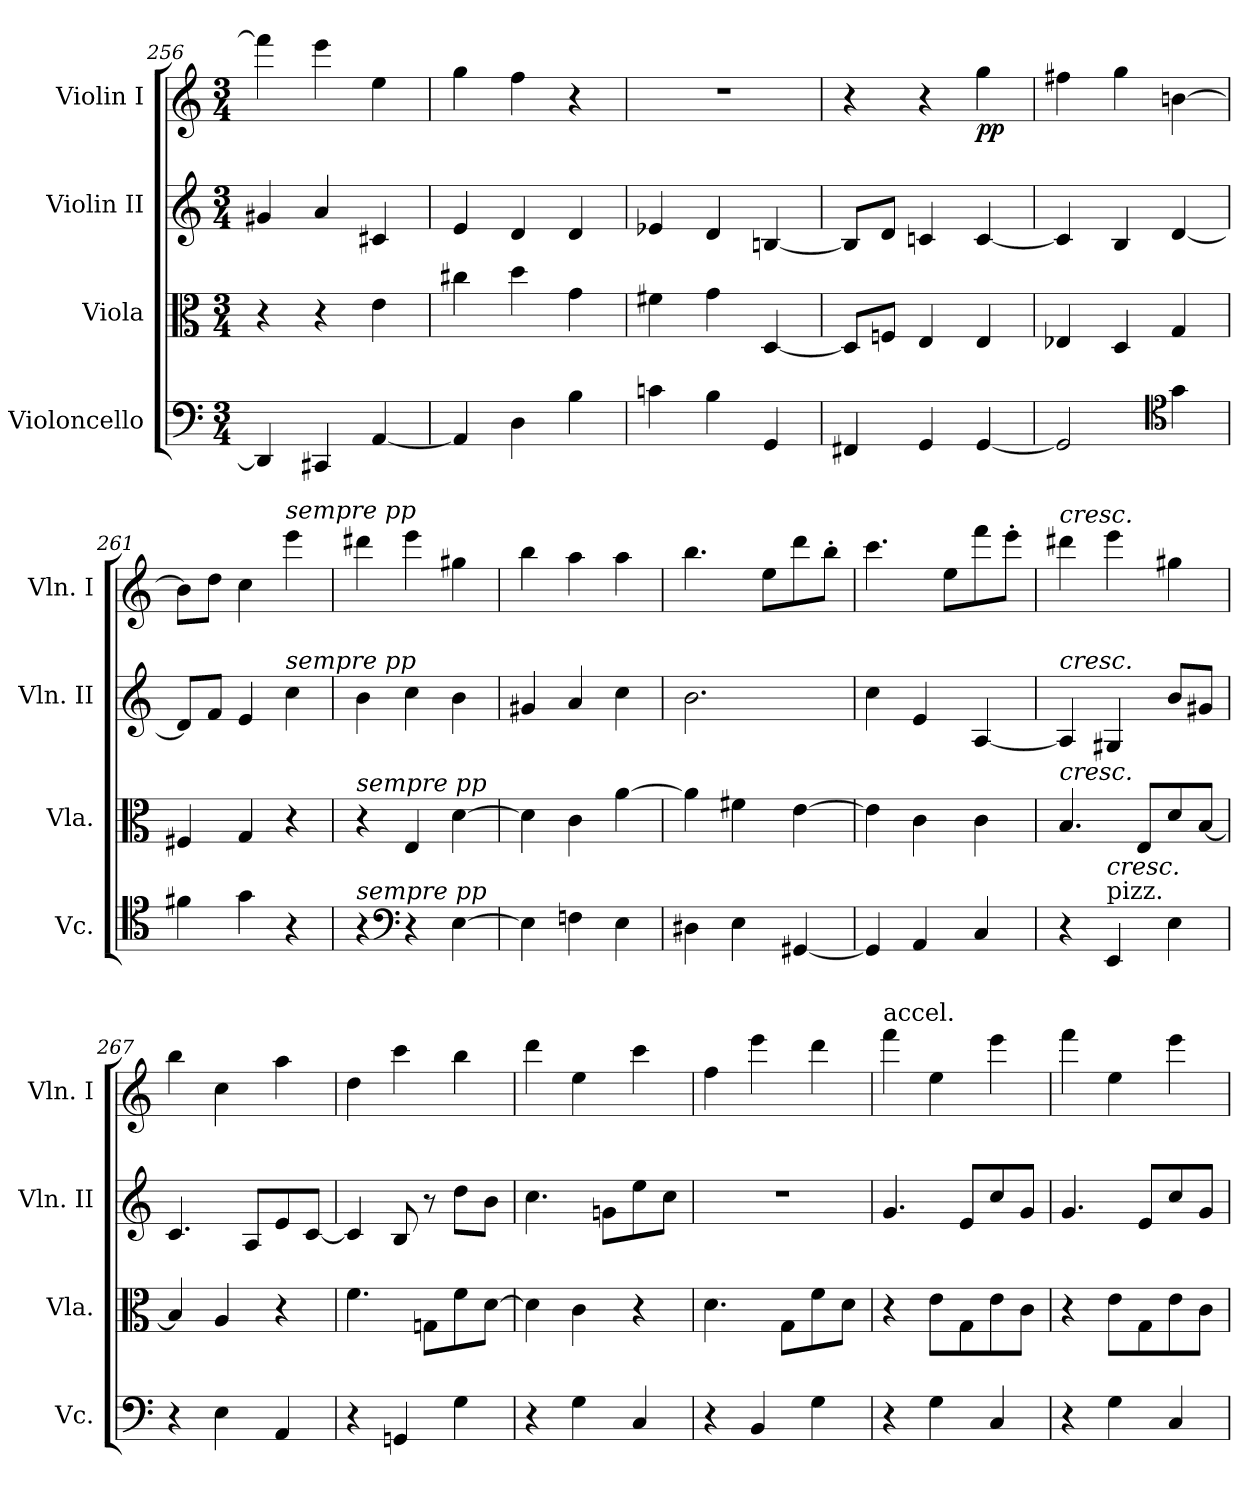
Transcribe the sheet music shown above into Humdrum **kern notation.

**kern	**kern	**kern	**kern	**dynam
*part4	*part3	*part2	*part1	*part1
*staff4	*staff3	*staff2	*staff1	*staff1
*I"Violoncello	*I"Viola	*I"Violin II	*I"Violin I	*
*I'Vc.	*I'Vla.	*I'Vln. II	*I'Vln. I	*
*clefF4	*clefC3	*clefG2	*clefG2	*
*k[]	*k[]	*k[]	*k[]	*
*M3/4	*M3/4	*M3/4	*M3/4	*
=256	=256	=256	=256	=256
4DD/]	4r	4g#X/	4fff\]	.
4CC#X/	4r	4a/	4eee\	.
[4AA/	4e\	4c#X/	4ee\	.
=257	=257	=257	=257	=257
4AA/]	4cc#X\	4e/	4gg\	.
4D\	4dd\	4d/	4ff\	.
4B\	4g\	4d/	4r	.
=258	=258	=258	=258	=258
4cn\	4f#X\	4e-X/	2.r	.
4B\	4g\	4d/	.	.
4GG/	[4D/	[4Bn/	.	.
=259	=259	=259	=259	=259
4FF#X/	8D/L]	8B/L]	4r	.
.	8Fn/J	8d/J	.	.
4GG/	4E/	4cn/	4r	.
!	!	!	!	!LO:DY:b
[4GG/	4E/	[4c/	4gg\	pp
=260	=260	=260	=260	=260
2GG/]	4E-X/	4c/]	4ff#X\	.
.	4D/	4B/	4gg\	.
*clefC4	*	*	*	*
4g\	4G/	[4d/	[4bn\	.
=261	=261	=261	=261	=261
4f#X\	4F#X/	8d/L]	8b\L]	.
.	.	8f/J	8dd\J	.
4g\	4G/	4e/	4cc\	.
!	!	!	!LO:TX:a:i:t=sempre pp	!
!	!	!LO:TX:a:i:t=sempre pp	!	!
4r	4r	4cc\	4eee\	.
=262	=262	=262	=262	=262
!	!LO:TX:a:i:t=sempre pp	!	!	!
!LO:TX:a:i:t=sempre pp	!	!	!	!
4r	4r	4b\	4ddd#X\	.
*clefF4	*	*	*	*
4r	4E/	4cc\	4eee\	.
[4E\	[4d\	4b\	4gg#X\	.
=263	=263	=263	=263	=263
4E\]	4d\]	4g#X/	4bb\	.
4Fn\	4c\	4a/	4aa\	.
4E\	[4a\	4cc\	4aa\	.
=264	=264	=264	=264	=264
4D#X\	4a\]	2.b\	4.bb\	.
4E\	4f#X\	.	.	.
.	.	.	8ee\L	.
[4GG#X/	[4e\	.	8ddd\	.
.	.	.	8bb'\J	.
=265	=265	=265	=265	=265
4GG#/]	4e\]	4cc\	4.ccc\	.
4AA/	4c\	4e/	.	.
.	.	.	8ee\L	.
4C/	4c\	[4A/	8fff\	.
.	.	.	8eee'\J	.
=266	=266	=266	=266	=266
!	!	!	!LO:TX:a:i:t=cresc.	!
!	!	!LO:TX:a:i:t=cresc.	!	!
!	!LO:TX:a:i:t=cresc.	!	!	!
4r	4.B/	4A/]	4ddd#X\	.
!LO:TX:a:t=pizz.	!	!	!	!
!LO:TX:a:i:t=cresc.	!	!	!	!
4EE/	.	4G#X/	4eee\	.
.	8E/L	.	.	.
4E\	8d/	8b/L	4gg#X\	.
.	[8B/J	8g#X/J	.	.
=267	=267	=267	=267	=267
4r	4B/]	4.c/	4bb\	.
4E\	4A/	.	4cc\	.
.	.	8A/L	.	.
4AA/	4r	8e/	4aa\	.
.	.	[8c/J	.	.
=268	=268	=268	=268	=268
4r	4.f\	4c/]	4dd\	.
4GGn/	.	8B/	4ccc\	.
.	8Gn\L	8r	.	.
4G\	8f\	8dd\L	4bb\	.
.	[8d\J	8b\J	.	.
=269	=269	=269	=269	=269
4r	4d\]	4.cc\	4ddd\	.
4G\	4c\	.	4ee\	.
.	.	8gn\L	.	.
4C/	4r	8ee\	4ccc\	.
.	.	8cc\J	.	.
=270	=270	=270	=270	=270
4r	4.d\	2.r	4ff\	.
4BB/	.	.	4eee\	.
.	8G\L	.	.	.
4G\	8f\	.	4ddd\	.
.	8d\J	.	.	.
=271	=271	=271	=271	=271
!	!	!	!LO:TX:a:t=accel.	!
4r	4r	4.g/	4fff\	.
4G\	8e\L	.	4ee\	.
.	8G\	8e/L	.	.
4C/	8e\	8cc/	4eee\	.
.	8c\J	8g/J	.	.
=272	=272	=272	=272	=272
4r	4r	4.g/	4fff\	.
4G\	8e\L	.	4ee\	.
.	8G\	8e/L	.	.
4C/	8e\	8cc/	4eee\	.
.	8c\J	8g/J	.	.
=	=	=	=	=
*-	*-	*-	*-	*-
